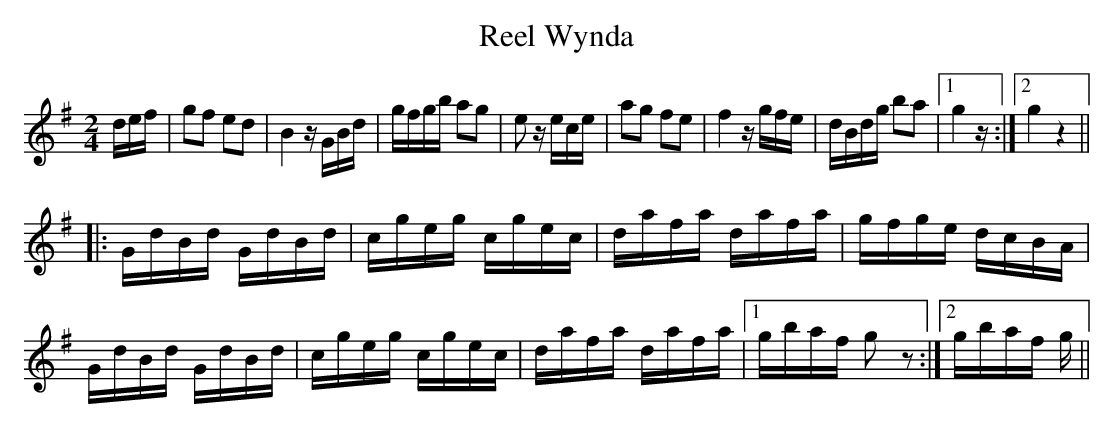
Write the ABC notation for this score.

X:1
T:Reel Wynda
M:2/4
L:1/8
K:G
d/e/f/|gf ed|B2 z/G/B/d/|g/f/g/b/ ag|e z/e/c/e/|ag fe|f2 z/g/f/e/ |d/B/d/g/ ba|1 g2 z/:|2 g2z2||
|:G/d/B/d/ G/d/B/d/|c/g/e/g/ c/g/e/c/|d/a/f/a/ d/a/f/a/|g/f/g/e/ d/c/B/A/|
G/d/B/d/ G/d/B/d/|c/g/e/g/ c/g/e/c/|d/a/f/a/ d/a/f/a/|1 g/b/a/f/ gz:|2 g/b/a/f/ g/||
